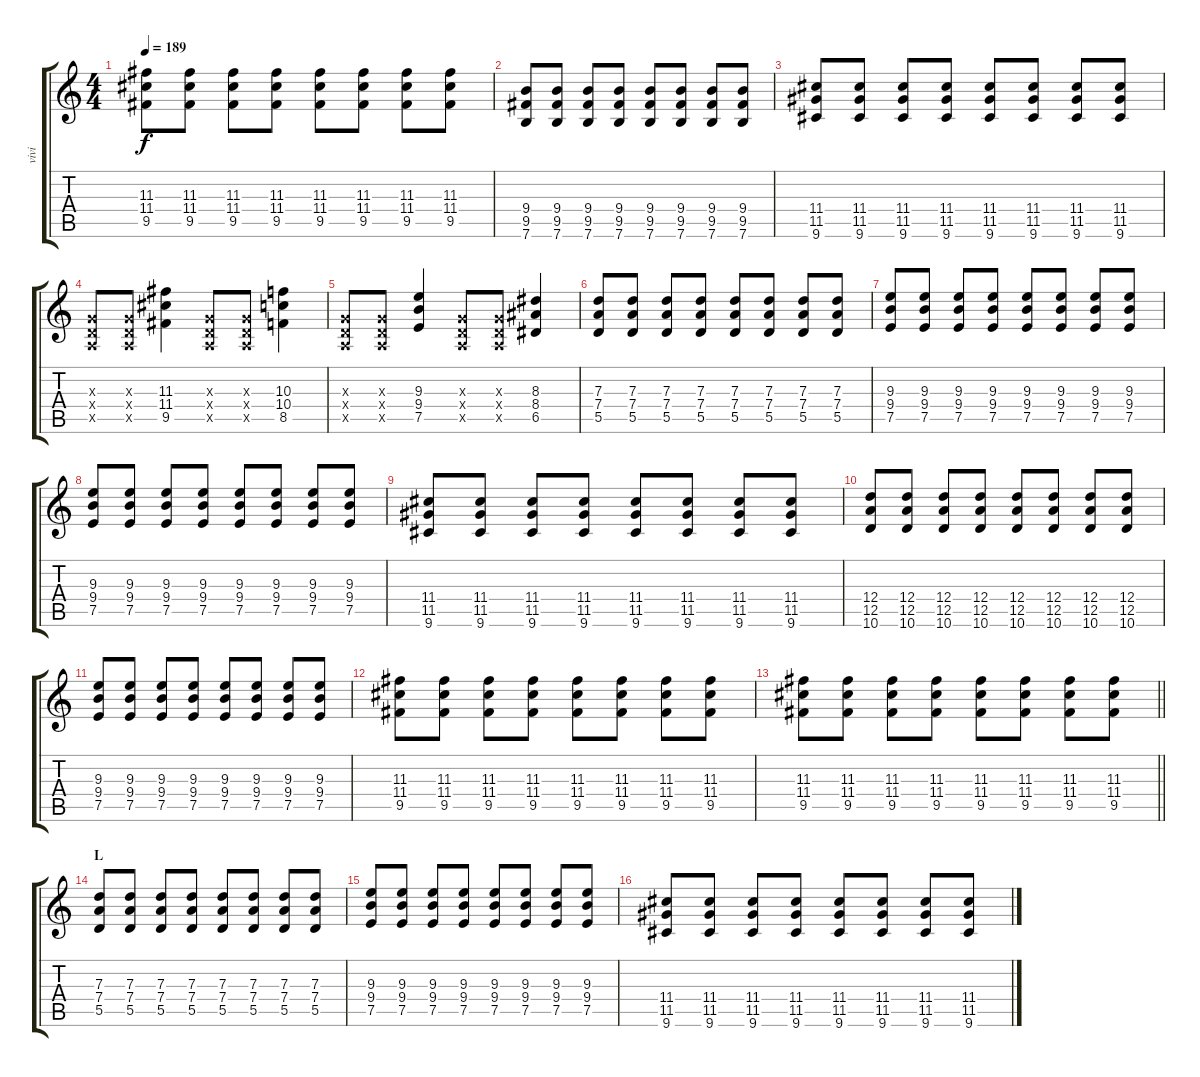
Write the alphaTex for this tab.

\track ("vivi" "vivi") {instrument overdrivenguitar}
\staff {score tabs}
\tuning (E4 B3 G3 D3 A2 E2) {hide}
\ts (4 4)
\tempo 189
\clef g2
\ks c
(11.3 11.4 9.5).8{dy f} (11.3 11.4 9.5).8 (11.3 11.4 9.5).8 (11.3 11.4 9.5).8 (11.3 11.4 9.5).8 (11.3 11.4 9.5).8 (11.3 11.4 9.5).8 (11.3 11.4 9.5).8 |
(9.4 9.5 7.6).8 (9.4 9.5 7.6).8 (9.4 9.5 7.6).8 (9.4 9.5 7.6).8 (9.4 9.5 7.6).8 (9.4 9.5 7.6).8 (9.4 9.5 7.6).8 (9.4 9.5 7.6).8 |
(11.4 11.5 9.6).8 (11.4 11.5 9.6).8 (11.4 11.5 9.6).8 (11.4 11.5 9.6).8 (11.4 11.5 9.6).8 (11.4 11.5 9.6).8 (11.4 11.5 9.6).8 (11.4 11.5 9.6).8 |
(0.3{x} 0.4{x} 0.5{x}).8 (0.3{x} 0.4{x} 0.5{x}).8 (11.3 11.4 9.5).4 (0.3{x} 0.4{x} 0.5{x}).8 (0.3{x} 0.4{x} 0.5{x}).8 (10.3 10.4 8.5).4 |
(0.3{x} 0.4{x} 0.5{x}).8 (0.3{x} 0.4{x} 0.5{x}).8 (9.3 9.4 7.5).4 (0.3{x} 0.4{x} 0.5{x}).8 (0.3{x} 0.4{x} 0.5{x}).8 (8.3 8.4 6.5).4 |
(7.3 7.4 5.5).8 (7.3 7.4 5.5).8 (7.3 7.4 5.5).8 (7.3 7.4 5.5).8 (7.3 7.4 5.5).8 (7.3 7.4 5.5).8 (7.3 7.4 5.5).8 (7.3 7.4 5.5).8 |
(9.3 9.4 7.5).8 (9.3 9.4 7.5).8 (9.3 9.4 7.5).8 (9.3 9.4 7.5).8 (9.3 9.4 7.5).8 (9.3 9.4 7.5).8 (9.3 9.4 7.5).8 (9.3 9.4 7.5).8 |
(9.3 9.4 7.5).8 (9.3 9.4 7.5).8 (9.3 9.4 7.5).8 (9.3 9.4 7.5).8 (9.3 9.4 7.5).8 (9.3 9.4 7.5).8 (9.3 9.4 7.5).8 (9.3 9.4 7.5).8 |
(11.4 11.5 9.6).8 (11.4 11.5 9.6).8 (11.4 11.5 9.6).8 (11.4 11.5 9.6).8 (11.4 11.5 9.6).8 (11.4 11.5 9.6).8 (11.4 11.5 9.6).8 (11.4 11.5 9.6).8 |
(12.4 12.5 10.6).8 (12.4 12.5 10.6).8 (12.4 12.5 10.6).8 (12.4 12.5 10.6).8 (12.4 12.5 10.6).8 (12.4 12.5 10.6).8 (12.4 12.5 10.6).8 (12.4 12.5 10.6).8 |
(9.3 9.4 7.5).8 (9.3 9.4 7.5).8 (9.3 9.4 7.5).8 (9.3 9.4 7.5).8 (9.3 9.4 7.5).8 (9.3 9.4 7.5).8 (9.3 9.4 7.5).8 (9.3 9.4 7.5).8 |
(11.3 11.4 9.5).8 (11.3 11.4 9.5).8 (11.3 11.4 9.5).8 (11.3 11.4 9.5).8 (11.3 11.4 9.5).8 (11.3 11.4 9.5).8 (11.3 11.4 9.5).8 (11.3 11.4 9.5).8 |
\barLineRight lightlight
(11.3 11.4 9.5).8 (11.3 11.4 9.5).8 (11.3 11.4 9.5).8 (11.3 11.4 9.5).8 (11.3 11.4 9.5).8 (11.3 11.4 9.5).8 (11.3 11.4 9.5).8 (11.3 11.4 9.5).8 |
\section ("" "L")
(7.3 7.4 5.5).8 (7.3 7.4 5.5).8 (7.3 7.4 5.5).8 (7.3 7.4 5.5).8 (7.3 7.4 5.5).8 (7.3 7.4 5.5).8 (7.3 7.4 5.5).8 (7.3 7.4 5.5).8 |
(9.3 9.4 7.5).8 (9.3 9.4 7.5).8 (9.3 9.4 7.5).8 (9.3 9.4 7.5).8 (9.3 9.4 7.5).8 (9.3 9.4 7.5).8 (9.3 9.4 7.5).8 (9.3 9.4 7.5).8 |
(11.4 11.5 9.6).8 (11.4 11.5 9.6).8 (11.4 11.5 9.6).8 (11.4 11.5 9.6).8 (11.4 11.5 9.6).8 (11.4 11.5 9.6).8 (11.4 11.5 9.6).8 (11.4 11.5 9.6).8
